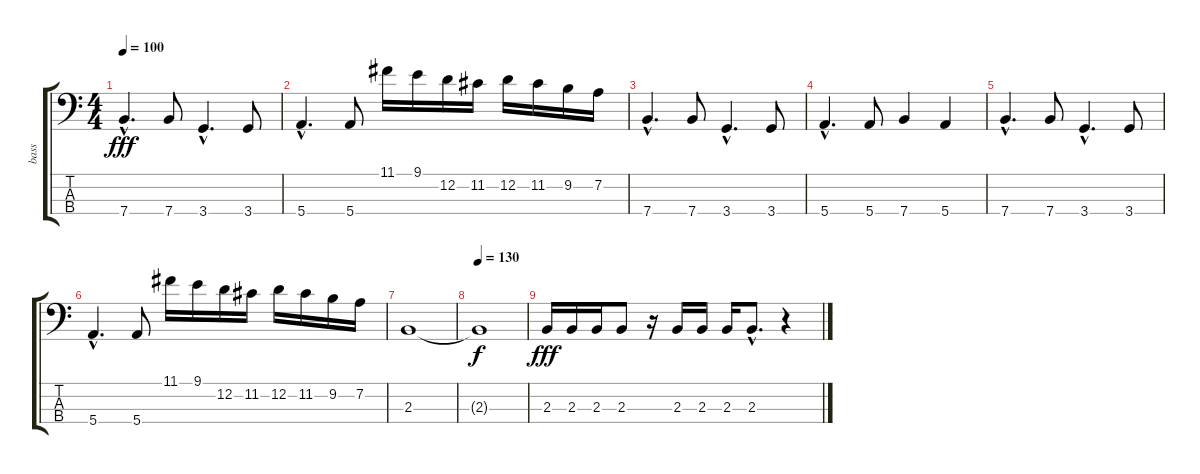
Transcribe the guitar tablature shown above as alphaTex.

\track ("bass" "bass") {instrument electricbassfinger}
\staff {score tabs}
\tuning (G2 D2 A1 E1) {hide}
\ts (4 4)
\tempo 100
\clef f4
\ks c
7.4{hac}.4{d dy fff} 7.4.8 3.4{hac}.4{d} 3.4.8 |
5.4{hac}.4{d} 5.4.8 11.1.16 9.1.16 12.2.16 11.2.16 12.2.16 11.2.16 9.2.16 7.2.16 |
7.4{hac}.4{d} 7.4.8 3.4{hac}.4{d} 3.4.8 |
5.4{hac}.4{d} 5.4.8 7.4.4 5.4.4 |
7.4{hac}.4{d} 7.4.8 3.4{hac}.4{d} 3.4.8 |
5.4{hac}.4{d} 5.4.8 11.1.16 9.1.16 12.2.16 11.2.16 12.2.16 11.2.16 9.2.16 7.2.16 |
2.3.1 |
\tempo 130
2.3{t}.1{dy f} |
2.3.16{dy fff} 2.3.16 2.3.16 2.3.8 r.16 2.3.16 2.3.16 2.3.16 2.3{hac}.8{d} r.4
